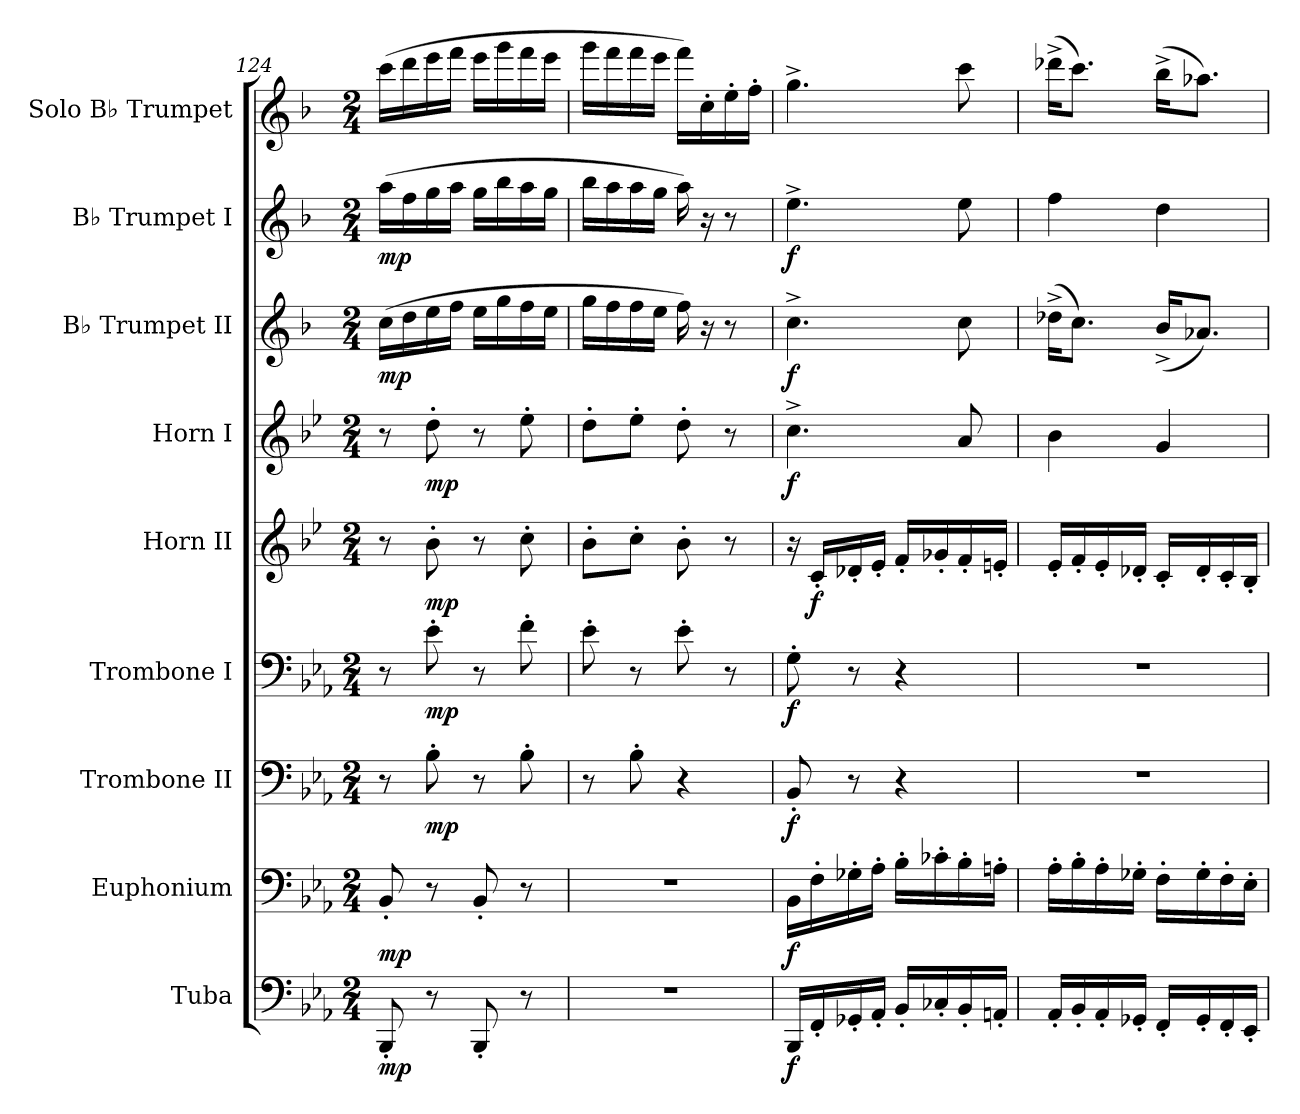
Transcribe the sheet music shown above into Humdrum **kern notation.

**kern	**dynam	**kern	**dynam	**kern	**dynam	**kern	**dynam	**kern	**dynam	**kern	**dynam	**kern	**dynam	**kern	**dynam	**kern
*part9	*part9	*part8	*part8	*part7	*part7	*part6	*part6	*part5	*part5	*part4	*part4	*part3	*part3	*part2	*part2	*part1
*staff9	*staff9	*staff8	*staff8	*staff7	*staff7	*staff6	*staff6	*staff5	*staff5	*staff4	*staff4	*staff3	*staff3	*staff2	*staff2	*staff1
*I"Tuba	*	*I"Euphonium	*	*I"Trombone II	*	*I"Trombone I	*	*I"Horn II	*	*I"Horn I	*	*I"B♭ Trumpet II	*	*I"B♭ Trumpet I	*	*I"Solo B♭ Trumpet
*I'Tba.	*	*I'Euph.	*	*I'Tbn. II	*	*I'Tbn. I	*	*I'Hn. II	*	*I'Hn. I	*	*I'Tpt. II	*	*I'Tpt. I	*	*I'Solo
*clefF4	*	*clefF4	*	*clefF4	*	*clefF4	*	*clefG2	*	*clefG2	*	*clefG2	*	*clefG2	*	*clefG2
*	*	*	*	*	*	*	*	*ITrd4c7	*	*ITrd4c7	*	*ITrd1c2	*	*ITrd1c2	*	*ITrd1c2
*k[b-e-a-]	*	*k[b-e-a-]	*	*k[b-e-a-]	*	*k[b-e-a-]	*	*k[b-e-a-]	*	*k[b-e-a-]	*	*k[b-e-a-]	*	*k[b-e-a-]	*	*k[b-e-a-]
*M2/4	*	*M2/4	*	*M2/4	*	*M2/4	*	*M2/4	*	*M2/4	*	*M2/4	*	*M2/4	*	*M2/4
=124	=124	=124	=124	=124	=124	=124	=124	=124	=124	=124	=124	=124	=124	=124	=124	=124
!	!LO:DY:b	!	!LO:DY:b	!	!	!	!	!	!	!	!	!	!LO:DY:b	!	!LO:DY:b	!
8BBB-'/	mp	8BB-'/	mp	8r	.	8r	.	8r	.	8r	.	(>16b-\LL	mp	(>16gg\LL	mp	(>16bb-\LL
.	.	.	.	.	.	.	.	.	.	.	.	16cc\	.	16ee-\	.	16ccc\
!	!	!	!	!	!LO:DY:b	!	!LO:DY:b	!	!LO:DY:b	!	!LO:DY:b	!	!	!	!	!
8r	.	8r	.	8B-'\	mp	8e-'\	mp	8e-'\	mp	8g'\	mp	16dd\	.	16ff\	.	16ddd\
.	.	.	.	.	.	.	.	.	.	.	.	16ee-\JJ	.	16gg\JJ	.	16eee-\JJ
8BBB-'/	.	8BB-'/	.	8r	.	8r	.	8r	.	8r	.	16dd\LL	.	16ff\LL	.	16ddd\LL
.	.	.	.	.	.	.	.	.	.	.	.	16ff\	.	16aa-\	.	16fff\
8r	.	8r	.	8B-'\	.	8f'\	.	8f'\	.	8a-'\	.	16ee-\	.	16gg\	.	16eee-\
.	.	.	.	.	.	.	.	.	.	.	.	16dd\JJ	.	16ff\JJ	.	16ddd\JJ
!!LO:PB:g=z
=125	=125	=125	=125	=125	=125	=125	=125	=125	=125	=125	=125	=125	=125	=125	=125	=125
2r	.	2r	.	8r	.	8e-'\	.	8e-'\L	.	8g'\L	.	16ff\LL	.	16aa-\LL	.	16fff\LL
.	.	.	.	.	.	.	.	.	.	.	.	16ee-\	.	16gg\	.	16eee-\
.	.	.	.	8B-'\	.	8r	.	8f'\J	.	8a-'\J	.	16ee-\	.	16gg\	.	16eee-\
.	.	.	.	.	.	.	.	.	.	.	.	16dd\JJ	.	16ff\JJ	.	16ddd\JJ
.	.	.	.	4r	.	8e-'\	.	8e-'\	.	8g'\	.	16ee-\)	.	16gg\)	.	16eee-\LL)
.	.	.	.	.	.	.	.	.	.	.	.	16r	.	16r	.	16b-'\
.	.	.	.	.	.	8r	.	8r	.	8r	.	8r	.	8r	.	16dd'\
.	.	.	.	.	.	.	.	.	.	.	.	.	.	.	.	16ee-'\JJ
=126	=126	=126	=126	=126	=126	=126	=126	=126	=126	=126	=126	=126	=126	=126	=126	=126
!	!LO:DY:b	!	!LO:DY:b	!	!LO:DY:b	!	!LO:DY:b	!	!	!	!LO:DY:b	!	!LO:DY:b	!	!LO:DY:b	!
16BBB-/LL	f	16BB-\LL	f	8BB-'/	f	8G'\	f	16r	.	4.f^\	f	4.b-^\	f	4.dd^\	f	4.ff^\
!	!	!	!	!	!	!	!	!	!LO:DY:b	!	!	!	!	!	!	!
16FF'/	.	16F'\	.	.	.	.	.	16F'/LL	f	.	.	.	.	.	.	.
16GG-X'/	.	16G-X'\	.	8r	.	8r	.	16G-X'/	.	.	.	.	.	.	.	.
16AA-'/JJ	.	16A-'\JJ	.	.	.	.	.	16A-'/JJ	.	.	.	.	.	.	.	.
16BB-'/LL	.	16B-'\LL	.	4r	.	4r	.	16B-'/LL	.	.	.	.	.	.	.	.
16C-X'/	.	16c-X'\	.	.	.	.	.	16c-X'/	.	.	.	.	.	.	.	.
16BB-'/	.	16B-'\	.	.	.	.	.	16B-'/	.	8d/	.	8b-\	.	8dd\	.	8bb-\
16AAn'/JJ	.	16An'\JJ	.	.	.	.	.	16An'/JJ	.	.	.	.	.	.	.	.
=127	=127	=127	=127	=127	=127	=127	=127	=127	=127	=127	=127	=127	=127	=127	=127	=127
16AA-'/LL	.	16A-'\LL	.	2r	.	2r	.	16A-'/LL	.	4e-\	.	(>16cc-X^\KL	.	4ee-\	.	(>16ccc-X^\KL
16BB-'/	.	16B-'\	.	.	.	.	.	16B-'/	.	.	.	8.b-\J)	.	.	.	8.bb-\J)
16AA-'/	.	16A-'\	.	.	.	.	.	16A-'/	.	.	.	.	.	.	.	.
16GG-X'/JJ	.	16G-X'\JJ	.	.	.	.	.	16G-X'/JJ	.	.	.	.	.	.	.	.
16FF'/LL	.	16F'\LL	.	.	.	.	.	16F'/LL	.	4c/	.	(<16a-^/KL	.	4cc\	.	(>16aa-^\KL
16GG-'/	.	16G-'\	.	.	.	.	.	16G-'/	.	.	.	8.g-X/J)	.	.	.	8.gg-X\J)
16FF'/	.	16F'\	.	.	.	.	.	16F'/	.	.	.	.	.	.	.	.
16EE-'/JJ	.	16E-'\JJ	.	.	.	.	.	16E-'/JJ	.	.	.	.	.	.	.	.
=	=	=	=	=	=	=	=	=	=	=	=	=	=	=	=	=
*-	*-	*-	*-	*-	*-	*-	*-	*-	*-	*-	*-	*-	*-	*-	*-	*-
